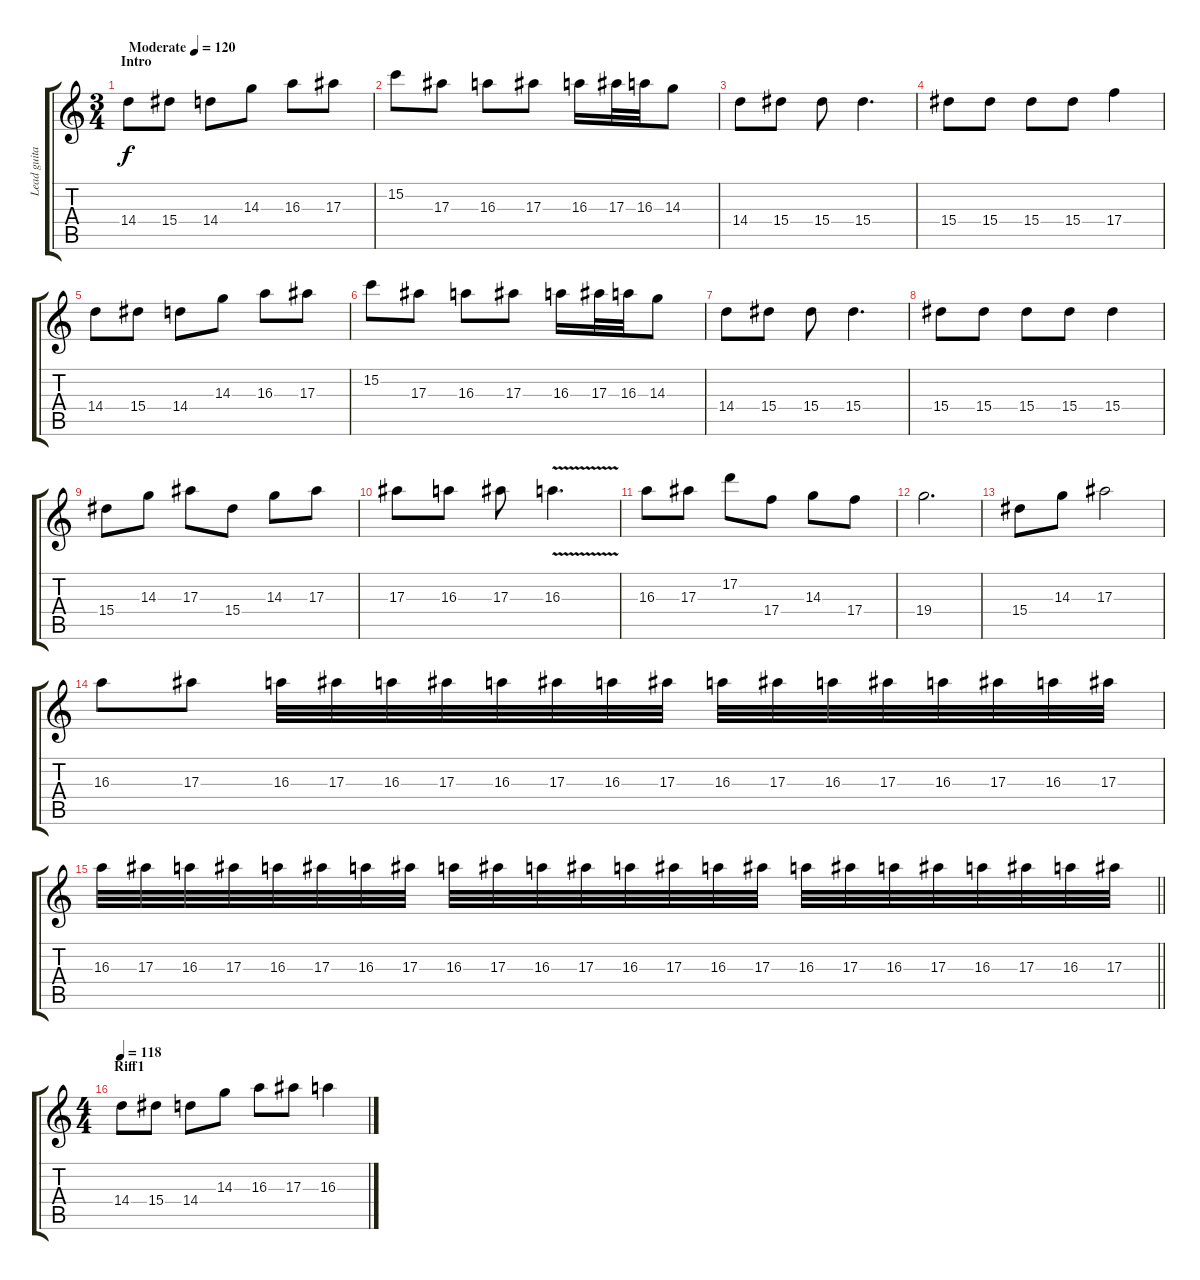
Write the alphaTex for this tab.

\track ("Lead guitar 1" "Lead guita") {instrument overdrivenguitar}
\staff {score tabs}
\tuning (D4 A3 F3 C3 G2 D2) {hide}
\ts (3 4)
\section ("" "Intro")
\tempo (120 "Moderate")
\tempo 102
\tempo (120 "Moderate")
\clef g2
\ks c
14.4.8{dy f instrument overdrivenguitar} 15.4.8 14.4.8 14.3.8 16.3.8 17.3.8 |
15.2.8 17.3.8 16.3.8 17.3.8 16.3.16 17.3.32 16.3.32 14.3.8 |
14.4.8 15.4.8 15.4.8 15.4.4{d} |
15.4.8 15.4.8 15.4.8 15.4.8 17.4.4 |
14.4.8 15.4.8 14.4.8 14.3.8 16.3.8 17.3.8 |
15.2.8 17.3.8 16.3.8 17.3.8 16.3.16 17.3.32 16.3.32 14.3.8 |
14.4.8 15.4.8 15.4.8 15.4.4{d} |
15.4.8 15.4.8 15.4.8 15.4.8 15.4.4 |
15.4.8 14.3.8 17.3.8 15.4.8 14.3.8 17.3.8 |
17.3.8 16.3.8 17.3.8 16.3{v}.4{d} |
16.3.8 17.3.8 17.2.8 17.4.8 14.3.8 17.4.8 |
19.4.2{d} |
15.4.8 14.3.8 17.3.2 |
16.3.8 17.3.8 16.3.32 17.3.32 16.3.32 17.3.32 16.3.32 17.3.32 16.3.32 17.3.32 16.3.32 17.3.32 16.3.32 17.3.32 16.3.32 17.3.32 16.3.32 17.3.32 |
\barLineRight lightlight
16.3.32 17.3.32 16.3.32 17.3.32 16.3.32 17.3.32 16.3.32 17.3.32 16.3.32 17.3.32 16.3.32 17.3.32 16.3.32 17.3.32 16.3.32 17.3.32 16.3.32 17.3.32 16.3.32 17.3.32 16.3.32 17.3.32 16.3.32 17.3.32 |
\ts (4 4)
\section ("" "Riff1")
\tempo 118
14.4.8 15.4.8 14.4.8 14.3.8 16.3.8 17.3.8 16.3.4
